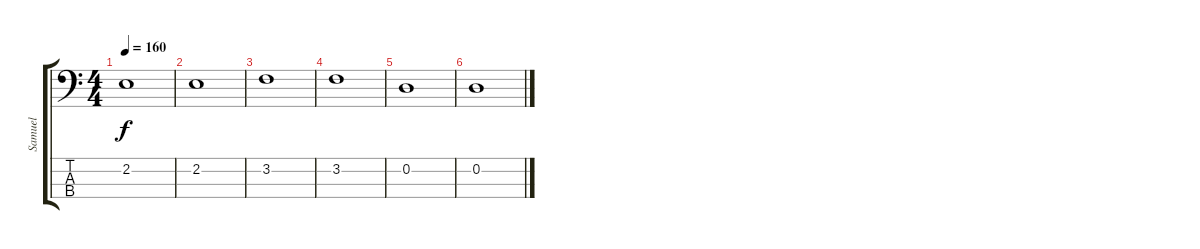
\track ("Samuel" "Samuel") {instrument electricbassfinger}
\staff {score tabs}
\tuning (G2 D2 A1 E1) {hide}
\ts (4 4)
\tempo 160
\clef f4
\ks c
2.2.1{dy f} |
2.2.1 |
3.2.1 |
3.2.1 |
0.2.1 |
0.2.1
